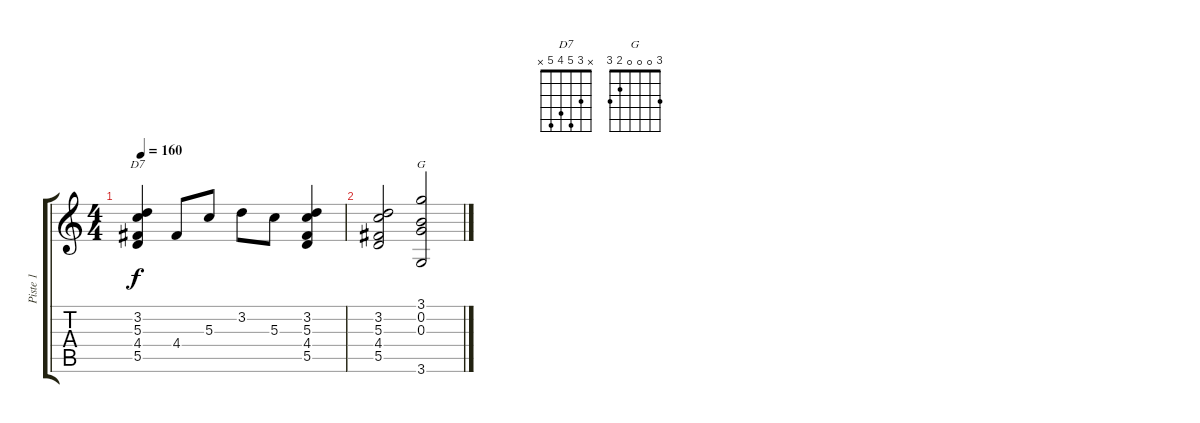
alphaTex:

\track ("Piste 1" "Piste 1") {instrument acousticguitarnylon}
\staff {score tabs}
\tuning (E4 B3 G3 D3 A2 E2) {hide}
\chord ("D7" x 3 5 4 5 x)
\chord ("G" 3 0 0 0 2 3)
\ts (4 4)
\tempo 160
\clef g2
\ks c
(3.2 5.3 4.4 5.5).4{ch "D7" dy f} 4.4.8 5.3.8 3.2.8 5.3.8 (3.2 5.3 4.4 5.5).4 |
(3.2 5.3 4.4 5.5).2 (3.1 0.2 0.3 3.6).2{ch "G"}
